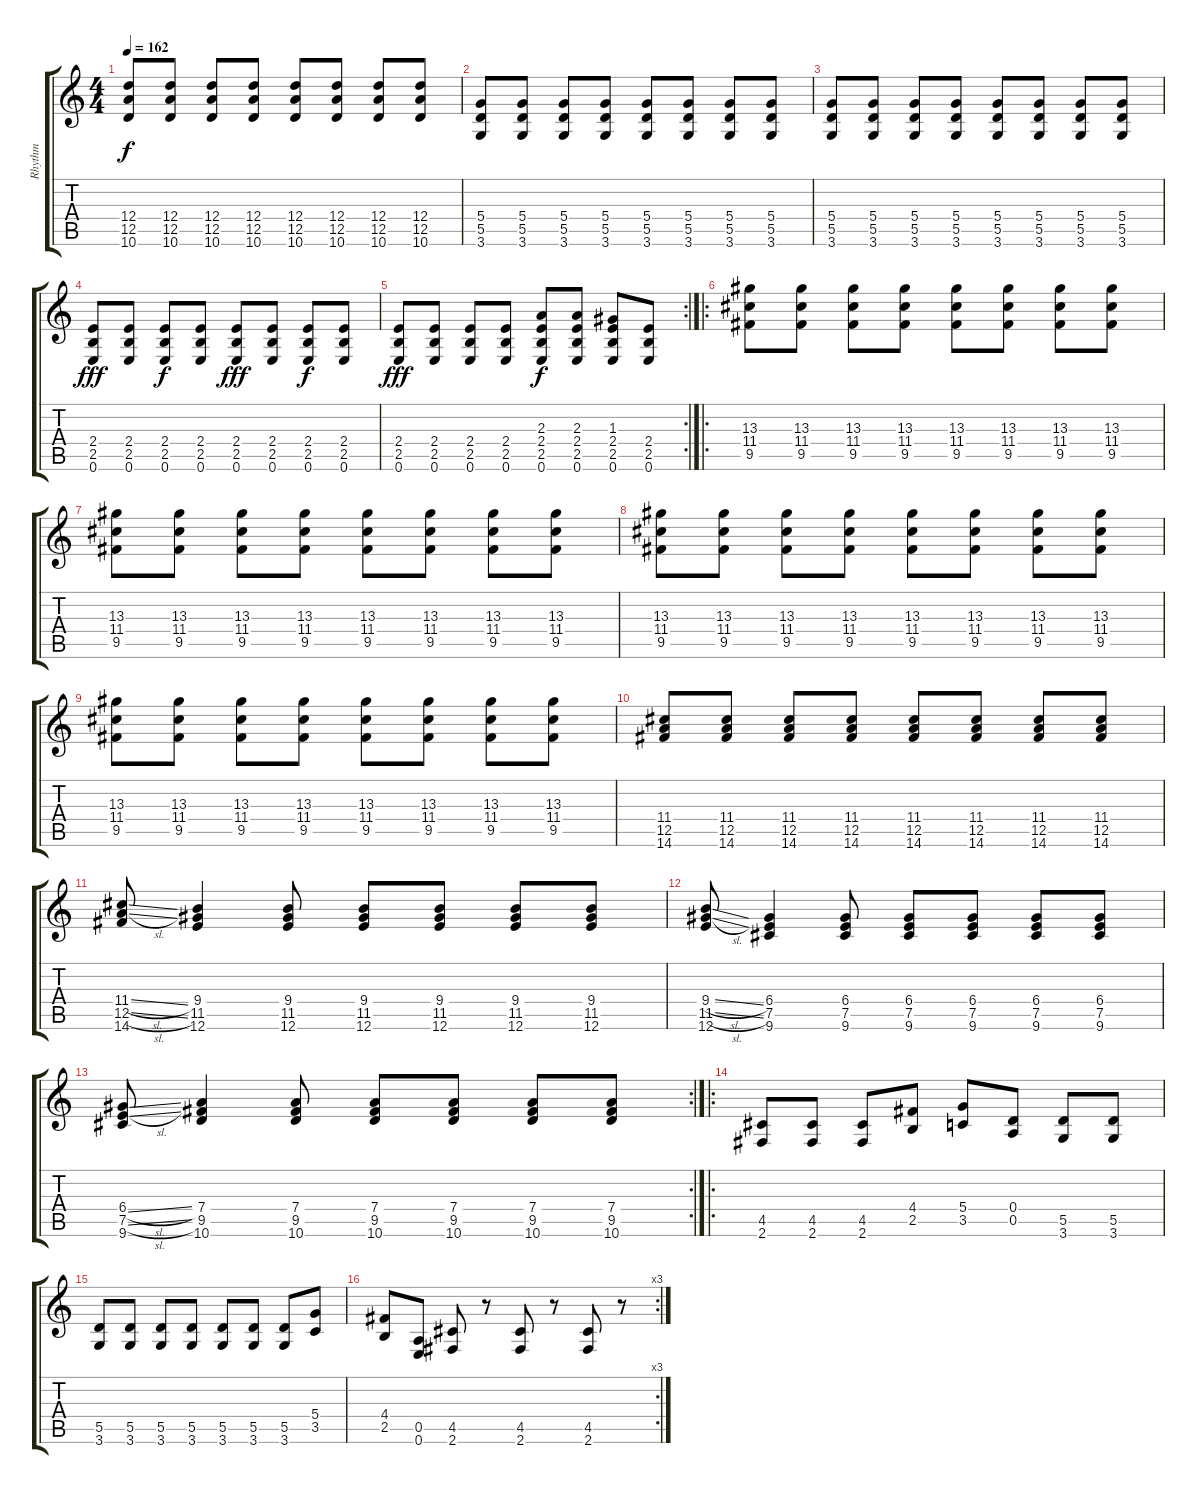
\track ("Rhythm" "Rhythm") {instrument acousticguitarsteel}
\staff {score tabs}
\tuning (E4 B3 G3 D3 A2 E2) {hide}
\ts (4 4)
\tempo 162
\clef g2
\ks c
(12.4 12.5 10.6).8{dy f} (12.4 12.5 10.6).8 (12.4 12.5 10.6).8 (12.4 12.5 10.6).8 (12.4 12.5 10.6).8 (12.4 12.5 10.6).8 (12.4 12.5 10.6).8 (12.4 12.5 10.6).8 |
(5.4 5.5 3.6).8 (5.4 5.5 3.6).8 (5.4 5.5 3.6).8 (5.4 5.5 3.6).8 (5.4 5.5 3.6).8 (5.4 5.5 3.6).8 (5.4 5.5 3.6).8 (5.4 5.5 3.6).8 |
(5.4 5.5 3.6).8 (5.4 5.5 3.6).8 (5.4 5.5 3.6).8 (5.4 5.5 3.6).8 (5.4 5.5 3.6).8 (5.4 5.5 3.6).8 (5.4 5.5 3.6).8 (5.4 5.5 3.6).8 |
(2.4 2.5 0.6).8{dy fff} (2.4 2.5 0.6).8 (2.4 2.5 0.6).8{dy f} (2.4 2.5 0.6).8 (2.4 2.5 0.6).8{dy fff} (2.4 2.5 0.6).8 (2.4 2.5 0.6).8{dy f} (2.4 2.5 0.6).8 |
\rc 2
(2.4 2.5 0.6).8{dy fff} (2.4 2.5 0.6).8 (2.4 2.5 0.6).8 (2.4 2.5 0.6).8 (2.3 2.4 2.5 0.6).8{dy f} (2.3 2.4 2.5 0.6).8 (1.3 2.4 2.5 0.6).8 (2.4 2.5 0.6).8 |
\ro
(13.3 11.4 9.5).8 (13.3 11.4 9.5).8 (13.3 11.4 9.5).8 (13.3 11.4 9.5).8 (13.3 11.4 9.5).8 (13.3 11.4 9.5).8 (13.3 11.4 9.5).8 (13.3 11.4 9.5).8 |
(13.3 11.4 9.5).8 (13.3 11.4 9.5).8 (13.3 11.4 9.5).8 (13.3 11.4 9.5).8 (13.3 11.4 9.5).8 (13.3 11.4 9.5).8 (13.3 11.4 9.5).8 (13.3 11.4 9.5).8 |
(13.3 11.4 9.5).8 (13.3 11.4 9.5).8 (13.3 11.4 9.5).8 (13.3 11.4 9.5).8 (13.3 11.4 9.5).8 (13.3 11.4 9.5).8 (13.3 11.4 9.5).8 (13.3 11.4 9.5).8 |
(13.3 11.4 9.5).8 (13.3 11.4 9.5).8 (13.3 11.4 9.5).8 (13.3 11.4 9.5).8 (13.3 11.4 9.5).8 (13.3 11.4 9.5).8 (13.3 11.4 9.5).8 (13.3 11.4 9.5).8 |
(11.4 12.5 14.6).8 (11.4 12.5 14.6).8 (11.4 12.5 14.6).8 (11.4 12.5 14.6).8 (11.4 12.5 14.6).8 (11.4 12.5 14.6).8 (11.4 12.5 14.6).8 (11.4 12.5 14.6).8 |
(11.4{sl} 12.5{sl} 14.6).8 (9.4 11.5 12.6).4 (9.4 11.5 12.6).8 (9.4 11.5 12.6).8 (9.4 11.5 12.6).8 (9.4 11.5 12.6).8 (9.4 11.5 12.6).8 |
(9.4{sl} 11.5{sl} 12.6).8 (6.4 7.5 9.6).4 (6.4 7.5 9.6).8 (6.4 7.5 9.6).8 (6.4 7.5 9.6).8 (6.4 7.5 9.6).8 (6.4 7.5 9.6).8 |
\rc 2
(6.4{sl} 7.5{sl} 9.6).8 (7.4 9.5 10.6).4 (7.4 9.5 10.6).8 (7.4 9.5 10.6).8 (7.4 9.5 10.6).8 (7.4 9.5 10.6).8 (7.4 9.5 10.6).8 |
\ro
(4.5 2.6).8 (4.5 2.6).8 (4.5 2.6).8 (4.4 2.5).8 (5.4 3.5).8 (0.4 0.5).8 (5.5 3.6).8 (5.5 3.6).8 |
(5.5 3.6).8 (5.5 3.6).8 (5.5 3.6).8 (5.5 3.6).8 (5.5 3.6).8 (5.5 3.6).8 (5.5 3.6).8 (5.4 3.5).8 |
\rc 3
(4.4 2.5).8 (0.5 0.6).8 (4.5 2.6).8 r.8 (4.5 2.6).8 r.8 (4.5 2.6).8 r.8
